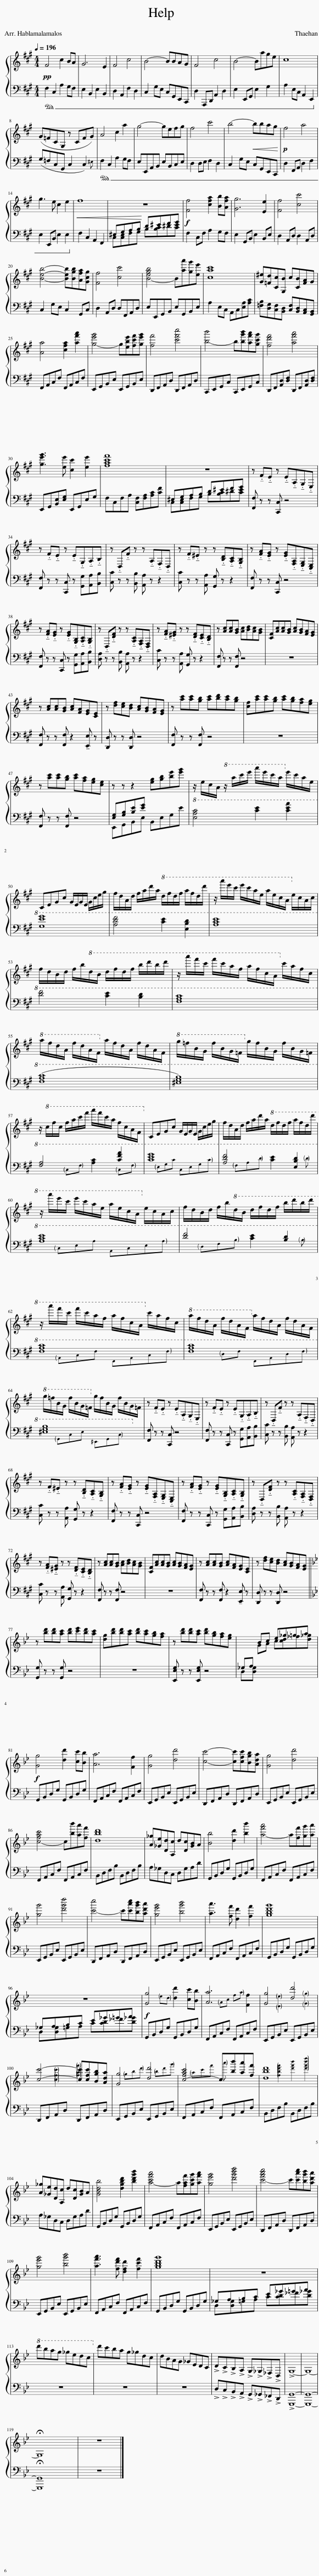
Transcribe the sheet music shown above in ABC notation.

X:1
%%score { ( 1 4 ) | ( 2 3 ) }
L:1/8
Q:1/4=196
M:4/4
I:linebreak $
K:A
V:1 treble
V:4 treble
V:2 bass
V:3 bass
V:1
!pp! F4 c2 BA | G6 E2 | F4 c4 | B4- BBAG | F4 c4 | %5
 B4- Bage | c8 |$ (G=FCG, z CFG) | A4 c2 a2 | g4- gefg | %10
 f4 c'4 | b4-!<(! bbag!<)! |!p! f4 a4 |$ g3 e c2 e2 |!<(! f8!<)! | %15
 z8 |!f! [Ff]4 [cfa]2 [Bb][Afa] | [Gg]6 [Ee]2 | [Ff]4 [cc']4 |$ [Beb]4- [Beb][Bgb][Afa][Gcg] | %20
 [Ff]4 [cc']4 | [B-egb]4 B[aa'][gg'][ee'] | [cac']8 | [G^e][=Fd][Cc][G,B] c[CB][FA]G |$ [Aa]4 [cfa]2 [af'a']2 | %25
 [g-e'g']4 g[ebe'][fc'f'][ge'g'] | [ff']4 [c'f'c'']4 | [b-b']4 b[bg'b'][af'a'][gc'g'] | [fd'f']4 [af'a']4 |$ [ge'g']3 [ee'] [cc']2 [ee']2 | %30
 [fac'f']8 | z8 | z !tenuto!.F!tenuto!.E z !tenuto!.E!tenuto!.A,!tenuto!.G,!tenuto!.E, |$ z !tenuto!.F!tenuto!.E z !tenuto!.E!tenuto!.G,!tenuto!.A,!tenuto!.B, | z !tenuto!.D,!tenuto!.F z z !tenuto!.A,!tenuto!.F,!tenuto!.D, | %35
 z !tenuto!.F!tenuto!.^E z z !tenuto!.[B,D]!tenuto!.[A,C]!tenuto!.[G,B,] | z !tenuto!.[FA]!tenuto!.[EG] z !tenuto!.[EG]!tenuto!.[F,A,]!tenuto!.[E,G,]!tenuto!.[C,E,] |$ z !tenuto!.[FA]!tenuto!.[EG] z !tenuto!.[EG]!tenuto!.[G,B,]!tenuto!.[A,C]!tenuto!.[G,B,] | z !tenuto!.D,!tenuto!.[DF] z z !tenuto!.[A,C]!tenuto!.[F,A,]!tenuto!.[D,F,] | z !tenuto!.[FA]!tenuto!.[^EG] z z !tenuto!.[DF]!tenuto!.[CE]!tenuto!.[B,D] | %40
 z [Ac][Ac][GB] [Ac][Bd][Ac][GB] | [CF][Ac][Ac][GB] [Ac][GB][FA][EG] |$ z [Ac][Ac][GB] [Ac][FA][EG][CE] | z [df][ce][Bd] [Ac][GB][FA][EG] | z [ac'][ac'][gb] [ac'][bd'][ac'][gb] | %45
 [cf][ac'][ac'][gb] [ac'][gb][fa][eg] |$ z [ac'][ac'][gb] [ac'][fa][eg][ce] | z z z2 [eg][gb][be'][e'g'] | z/ e/c/A/!8va(! z/ a'/c''/e''/ a''/e''/c''/a'/!8va)! e'/c'/a/e/ |$ CEGc G/E/G/E/ G/c/e/g/ | %50
 f/d/A/d/ f/a/d'/a/!8va(! d'/f'/d'/f'/ a'/f'/d'/d''/ | z/ a''/e''/c''/ e''/c''/a'/e'/ a'/e'/c'/a/!8va)! e/c/A/c/ |$ f/d/B/d/ f/b/!8va(!d'/b/ d'/f'/d'/f'/ b'/d''/b'/d''/ | z/ a''/f''/c''/ f''/c''/a'/f'/ a'/f'/c'/a/!8va)! c'/a/f/c/ |$!8va(! a'/f'/d'/a/ f'/d'/a/f/!8va)! a/f/d/A/ f/d/A/F/ | %55
!8va(! g'/=f'/b/g/ f'/b/g/=f/!8va)! g/f/B/G/ f/B/G/=F/ |$ z/!8va(! c'/f'/c'/ f'/a'/c''/f''/ a''/f''/c''/a'/ f'/c'/a/f/!8va)! | CEGc G/E/G/E/ G/c/e/g/ | f/d/A/d/ f/a/d'/a/!8va(! d'/f'/d'/f'/ a'/f'/d'/d''/ |$ z/ a''/e''/c''/ e''/c''/a'/e'/ a'/e'/c'/a/!8va)! e/c/A/c/ | %60
 f/d/B/d/ f/b/!8va(!d'/b/ d'/f'/d'/f'/ b'/d''/b'/d''/ |$ z/ a''/f''/c''/ f''/c''/a'/f'/ a'/f'/c'/a/!8va)! c'/a/f/c/ |!8va(! a'/f'/d'/a/ f'/d'/a/f/!8va)! a/f/d/A/ f/d/A/F/ |$!8va(! g'/=f'/b/g/ f'/b/g/=f/!8va)! g/f/B/G/ f/B/G/=F/ | z !tenuto!.F!tenuto!.E z !tenuto!.E!tenuto!.A,!tenuto!.G,!tenuto!.E, | %65
 z !tenuto!.F!tenuto!.E z !tenuto!.E!tenuto!.G,!tenuto!.A,!tenuto!.B, | z !tenuto!.D,!tenuto!.F z z !tenuto!.A,!tenuto!.F,!tenuto!.D, |$ z !tenuto!.F!tenuto!.^E z z !tenuto!.[B,D]!tenuto!.[A,C]!tenuto!.[G,B,] | z !tenuto!.[FA]!tenuto!.[EG] z !tenuto!.[EG]!tenuto!.[F,A,]!tenuto!.[E,G,]!tenuto!.[C,E,] | z !tenuto!.[FA]!tenuto!.[EG] z !tenuto!.[EG]!tenuto!.[G,B,]!tenuto!.[A,C]!tenuto!.[G,B,] | %70
 z !tenuto!.D,!tenuto!.[DF] z z !tenuto!.[A,C]!tenuto!.[F,A,]!tenuto!.[D,F,] |$ z !tenuto!.[FA]!tenuto!.[^EG] z z !tenuto!.[DF]!tenuto!.[CE]!tenuto!.[B,D] | z [Ac][Ac][GB] [Ac][Bd][Ac][GB] | [CF][Ac][Ac][GB] [Ac][GB][FA][EG] | z [Ac][Ac][GB] [Ac][FA][EG][CE] | %75
 z [df][ce][Bd] [Ac][GB][FA][EG] ||$[K:Bb] z [bd'][bd'][ac'] [bd'][c'e'][bd'][ac'] | [dg][bd'][bd'][ac'] [bd'][ac'][gb][fa] | z [bd'][bd'][ac'] [bd'][gb][fa][eg] | x2 Bc e_g=ga |$ %80
!f! [Gg]4 [dd']2 [cc'][Bb] | [Aa]6 [Ff]2 | [Gg]4 [dd']4 | [cc']4- [cc'][cfc'][Bgb][Ada] | [Gg]4 [dd']4 |$ %85
 [c-fac']4 c[bb'][aa'][ff'] | [dbd']8 | [A_g][_Ge][Dd][A,c] d[Dc][GB]A | [Bb]4 [dd']2 [bb']2 | [a-f'a']4 a[ff'][gg'][aa'] |$ %90
 [gg']4 [d'g'd'']4 | [c'-c'']4 c'[c'a'c''][bg'b'][ad'a'] | [ge'g']4 [bg'b']4 | [aa']3 [ff'] [dd']2 [ff']2 | [gbd'g']8 |$ %95
 z8 |!f! [Gg]4 [dd']2 [cc'][Bb] | [Aa]6 [Ff]2 | [Gg]4 [dd']4 |$ [cc']4- [cc'][cfc'][Bgb][Ada] | %100
 [Gg]4 [dd']4 | [c-fac']4 c[bb'][aa'][ff'] | [dbd']8 |$ [A_g][_Ge][Dd][A,c] d[Dc][GB]A | [GBdb]4 [dgbd']2 [bd'g'b']2 | %105
 [a-c'f'a']4 a[faf'][gc'g'][af'a'] | [ge'g']4 [d'g'b'd'']4 | [c'-f'a'c'']4 c'[c'a'c''][bg'b'][ad'a'] |$ [ge'g']4 [bg'b']4 | [af'a']3 [fd'f'] [dfd']2 [fc'f']2 | %110
 [gbd'g']8 | z8 |$!8va(! d''b'a'g' _g'e'd'c'!8va)! | d'c'ba g_gdc | dBAG _GEDC | %115
 !>!D!>!C!>!B,!>!A, !>!G,!>!_G,!>!_F,!>!D, | !>!G,8- | G,8- |$ !fermata!G,8 | z8 |] %120
V:2
!ped! F,2 C,2 A,2 G,F, | E,2 B,,2 E,2 B,,2 | D,2 A,,2 F,2 D,2 | C,2 G,E, C,G,,E,,C,, | D,2 A,,,D,, A,,2 D,2 | %5
 E,2 E,,G,, E,2 G,2 | A,2 E,C, A,,2 E,,2!ped-up! |$ (G,=F,C,G,, C,2 C,2) |!ped! F,2 C,2 A,2 G,F, | E,E,,A,,B,, E,B,,C,E, | %10
 D,2 D,E, F,2 D,2 | C,2 G,E, C,G,,E,,C,, | D,2 F,,A,, D,2 F,2 |$ E,2 E,,B,, E,2 E,2!ped-up! | F,2 C,2 A,,2 F,,2 | %15
 ^E,G,A,B, D^EFG | F,2 C,F, A,2 G,F, | E,2 G,,B,, E,2 B,,E, | D,2 A,,D, D,2 A,,D, |$ C,2 G,E, C,2 G,,C, | %20
 D,2 A,,D, D,F,,A,,D, | E,E,,G,,B,, E,G,,B,,E, | A,2 E,C, A,,C,[E,A,][A,C] | [=F,B,][D,G,][C,F,][B,,D,] [C,F,][B,,D,][A,,C,][G,,B,,] |$ F,,A,,C,F, F,,A,,C,F, | %25
 E,,G,,B,,E, E,,G,,B,,E, | D,,F,,A,,D, D,,F,,A,,D, | C,,E,,G,,C, C,,E,,G,,C, | D,,F,,[A,,D,][D,F,] D,,F,,[A,,D,][D,F,] |$ E,,G,,[B,,E,][E,G,] E,,G,,E,G, | %30
 F,C,F,A, [C,F,][F,A,][A,C][CF] | ^E,G,A,B, D^EFG | [F,,F,] z z [C,,C,] z4 |$ [F,,F,] z z [C,,C,] z [G,,G,][A,,A,][B,,B,] | [C,C] z z [B,,B,] [A,,A,] z z2 | %35
 [C,C] z z [A,,A,] [G,,G,] z z2 | [F,,F,] z z [C,,C,] z4 |$ [F,,F,] z z [C,,C,] z [G,,G,][A,,A,][B,,B,] | [D,A,] z z [B,,B,] [A,,A,] z z2 | [C,C] z z [A,,A,] [G,,G,] z z2 | %40
 [F,,F,] z z [F,,F,] z4 | z8 |$ [F,,F,] z z [F,,F,] z2 !tenuto![E,,E,] z | [D,,D,] z z [D,,D,] z4 | [F,,F,] z z [F,,F,] z4 | %45
 z8 |$ [F,,F,] z z [F,,F,] z4 | E,,G,,B,,E, B,,E,G,E |!8va(! [EAc]4 [ce]2 [cea]2 |$ [Geg]8 | %50
 [Adf]4 [ce]2 [EBd]2 | [Ace]8 |$ [df]4 [ce]2 [Bd]2 | [FAc]8 |$ ([FAc]8 | %55
 [^EGB]8) |$ [FA]4 [Ac]2 [cfa]2 | [ceg]8 | [Adf]4 [ce]2 [EBd]2 |$ [Ace]8 | %60
 [df]4 [ce]2 [Bd]2 |$ [FAc]8 | [FAc]8 |$ [^EGB]8!8va)! | [F,,F,] z z [C,,C,] z4 | %65
 [F,,F,] z z [C,,C,] z [G,,G,][A,,A,][B,,B,] | [C,C] z z [B,,B,] [A,,A,] z z2 |$ [C,C] z z [A,,A,] [G,,G,] z z2 | [F,,F,] z z [C,,C,] z4 | [F,,F,] z z [C,,C,] z [G,,G,][A,,A,][B,,B,] | %70
 [D,A,] z z [B,,B,] [A,,A,] z z2 |$ [C,C] z z [A,,A,] [G,,G,] z z2 | [F,,F,] z z [F,,F,] z4 | z8 | [F,,F,] z z [F,,F,] z2 !tenuto![E,,E,] z | %75
 [D,,D,] z z [D,,D,] z4 ||$[K:Bb] [G,,G,] z z [G,,G,] z4 | z8 | [E,,E,G,] z z [E,,E,G,] z4 | _G,A, x2 x x x2 |$ %80
 G,,B,,D,G, G,,B,,D,G, | F,,A,,C,F, F,,A,,C,F, | E,,G,,B,,E, E,,G,,B,,E, | D,,F,,A,,D, D,,F,,A,,D, | E,,G,,B,,E, E,,G,,B,,E, |$ %85
 F,,A,,C,F, F,,A,,C,F, | B,,D,F,B, B,,D,F,B, | A,_G,D,C, D,G,A,D | G,,B,,D,G, G,,B,,D,G, | F,,A,,C,F, F,,A,,C,F, |$ %90
 E,,G,,B,,E, E,,G,,B,,E, | D,,F,,A,,D, D,,F,,A,,D, | E,,G,,B,,E, E,,G,,B,,E, | F,,A,,C,F, F,,A,,C,F, | G,,B,,D,G, G,,B,,D,G, |$ %95
 _G,A,B,C E_G=GA | G,,B,,D,G, G,,B,,D,G, | F,,A,,C,F, F,,A,,C,F, | E,,G,,B,,E, E,,G,,B,,E, |$ D,,F,,A,,D, D,,F,,A,,D, | %100
 E,,G,,B,,E, E,,G,,B,,E, | F,,A,,C,F, F,,A,,C,F, | B,,D,F,B, B,,D,F,B, |$ A,_G,D,C, D,G,A,D | G,,B,,D,G, G,,B,,D,G, | %105
 F,,A,,C,F, F,,A,,C,F, | E,,G,,B,,E, E,,G,,B,,E, | D,,F,,A,,D, D,,F,,A,,D, |$ E,,G,,B,,E, E,,G,,B,,E, | F,,A,,C,F, F,,A,,C,F, | %110
 G,,B,,D,G, G,,B,,D,G, | _G,A,B,C E_G=GA |$ z8 | z8 | z8 | %115
 !>!D,!>!C,!>!B,,!>!A,, !>!G,,!>!_G,,!>!_F,,!>!D,, | !>![G,,,G,,]8- | [G,,,G,,]8- |$ !fermata![G,,,G,,]8 | z8 |] %120
V:3
 x8 | x8 | x8 | x8 | x8 | %5
 x8 | x8 |$ x7 ^E, | x8 | x8 | %10
 x8 | x8 | x8 |$ x8 | x8 | %15
 C,[C,^E,]F,G, B,[B,C]^D[C^E] | x8 | x8 | x8 |$ x8 | %20
 x8 | x8 | x8 | x8 |$ x8 | %25
 x8 | x8 | x8 | x8 |$ x8 | %30
 x8 | C,[C,^E,]F,G, B,[B,C]^D[C^E] | x8 |$ x8 | x8 | %35
 x8 | x8 |$ x8 | x8 | x8 | %40
 x8 | x8 |$ x8 | x8 | x8 | %45
 x8 |$ x8 | [E,G,][G,B,][B,E][EG] x4 |!8va(! x8 |$ x8 | %50
 x8 | x8 |$ x8 | x8 |$ x8 | %55
 x8 |$ x2 CF x2 CF | x EGc CEGc | x FAd x3 d |$ x CEA A,CEA | %60
 x DFB x3 B |$ x A,CF F,A,CF | x2 DF F,A,DF |$ x G,C^E ^E,G,C x!8va)! | x8 | %65
 x8 | x8 |$ x8 | x8 | x8 | %70
 x8 |$ x8 | x8 | x8 | x8 | %75
 x8 ||$[K:Bb] x8 | x8 | x8 | D,[D,_G,] x6 |$ %80
 x8 | x8 | x8 | x8 | x8 |$ %85
 x8 | x8 | x8 | x8 | x8 |$ %90
 x8 | x8 | x8 | x8 | x8 |$ %95
 D,[D,_G,]=G,A, C[CD]_F[D_G] | x8 | x8 | x8 |$ x8 | %100
 x8 | x8 | x8 |$ x8 | x8 | %105
 x8 | x8 | x8 |$ x8 | x8 | %110
 x8 | D,[D,_G,]=G,A, C[CD]_F[D_G] |$ x8 | x8 | x8 | %115
 x8 | x8 | x8 |$ x8 | x8 |] %120
V:4
 x8 | x8 | x8 | x8 | x8 | %5
 x8 | x8 |$ x8 | x8 | x8 | %10
 x8 | x8 | x8 |$ x8 | x8 | %15
 x8 | x8 | x8 | x8 |$ x8 | %20
 x8 | x8 | x8 | x8 |$ x8 | %25
 x8 | x8 | x8 | x8 |$ x8 | %30
 x8 | x8 | x8 |$ x8 | x8 | %35
 x8 | x8 |$ x8 | x8 | x8 | %40
 x8 | x8 |$ x8 | x8 | x8 | %45
 x8 |$ x8 | x8 | x2!8va(! x4!8va)! x2 |$ x8 | %50
 x4!8va(! x4 | x6!8va)! x2 |$ x3!8va(! x5 | x6!8va)! x2 |$!8va(! x4!8va)! x4 | %55
!8va(! x4!8va)! x4 |$ x/!8va(! x15/2!8va)! | x8 | x4!8va(! x4 |$ x6!8va)! x2 | %60
 x3!8va(! x5 |$ x6!8va)! x2 |!8va(! x4!8va)! x4 |$!8va(! x4!8va)! x4 | x8 | %65
 x8 | x8 |$ x8 | x8 | x8 | %70
 x8 |$ x8 | x8 | x8 | x8 | %75
 x8 ||$[K:Bb] x8 | x8 | x8 | x2 GA c[cd]_f[d_g] |$ %80
 x8 | x8 | x8 | x8 | x8 |$ %85
 x8 | x8 | x8 | x8 | x8 |$ %90
 x8 | x8 | x8 | x8 | x8 |$ %95
 x8 | x2 ed x4 | x2 Ac fa x2 | x2 [Ee]2 x2 [Gg]2 |$ x2 [cfc']2 [faf']2 x2 | %100
 x gbd' x bd'g' | x ac'f' a' x3 | x2 [fbd'f']2 [d'f'b']2 [d'f'b'd'']2 |$ x8 | x8 | %105
 x8 | x8 | x8 |$ x8 | x8 | %110
 x8 | x8 |$!8va(! x8!8va)! | x8 | x8 | %115
 x8 | x8 | x8 |$ x8 | x8 |] %120
